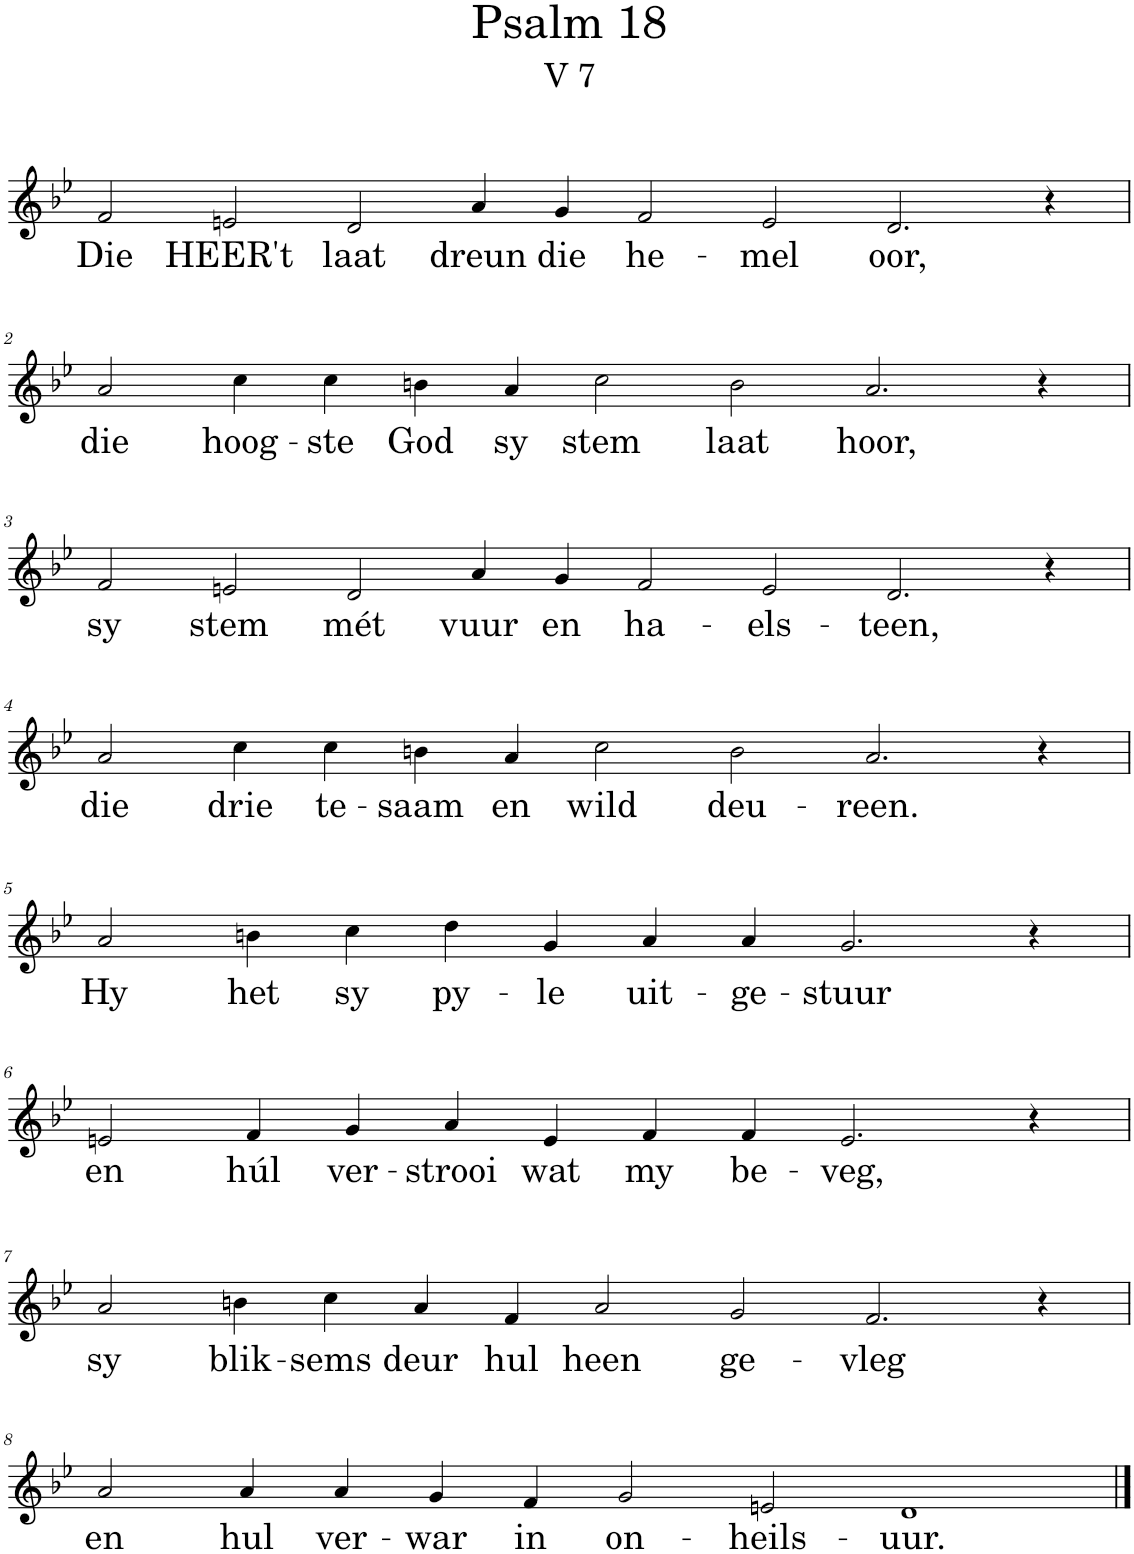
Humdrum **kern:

**kern	**text
*part1	*part1
*staff1	*staff1
*I"Pipe Organ	*
*I'Org.	*
*clefG2	*
*k[b-e-]	*
*M16/4	*
=1	=1
!	!LO:LY:b
2f/	Die
!	!LO:LY:b
2en/	HEER't
!	!LO:LY:b
2d/	laat
!	!LO:LY:b
4a/	dreun
!	!LO:LY:b
4g/	die
!	!LO:LY:b
2f/	he-
!	!LO:LY:b
2e/	-mel
!	!LO:LY:b
2.d/	oor,
4r	.
!!LO:LB:g=z
=2	=2
*M14/4	*
!	!LO:LY:b
2a/	die
!	!LO:LY:b
4cc\	hoog-
!	!LO:LY:b
4cc\	-ste
!	!LO:LY:b
4bn\	God
!	!LO:LY:b
4a/	sy
!	!LO:LY:b
2cc\	stem
!	!LO:LY:b
2b\	laat
!	!LO:LY:b
2.a/	hoor,
4r	.
!!LO:LB:g=z
=3	=3
*M16/4	*
!	!LO:LY:b
2f/	sy
!	!LO:LY:b
2en/	stem
!	!LO:LY:b
2d/	mét
!	!LO:LY:b
4a/	vuur
!	!LO:LY:b
4g/	en
!	!LO:LY:b
2f/	ha-
!	!LO:LY:b
2e/	-els-
!	!LO:LY:b
2.d/	-teen,
4r	.
!!LO:LB:g=z
=4	=4
*M14/4	*
!	!LO:LY:b
2a/	die
!	!LO:LY:b
4cc\	drie
!	!LO:LY:b
4cc\	te-
!	!LO:LY:b
4bn\	-saam
!	!LO:LY:b
4a/	en
!	!LO:LY:b
2cc\	wild
!	!LO:LY:b
2b\	deu-
!	!LO:LY:b
2.a/	-reen.
4r	.
!!LO:LB:g=z
=5	=5
*M12/4	*
!	!LO:LY:b
2a/	Hy
!	!LO:LY:b
4bn\	het
!	!LO:LY:b
4cc\	sy
!	!LO:LY:b
4dd\	py-
!	!LO:LY:b
4g/	-le
!	!LO:LY:b
4a/	uit-
!	!LO:LY:b
4a/	-ge-
!	!LO:LY:b
2.g/	-stuur
4r	.
!!LO:LB:g=z
=6	=6
!	!LO:LY:b
2en/	en
!	!LO:LY:b
4f/	húl
!	!LO:LY:b
4g/	ver-
!	!LO:LY:b
4a/	-strooi
!	!LO:LY:b
4e/	wat
!	!LO:LY:b
4f/	my
!	!LO:LY:b
4f/	be-
!	!LO:LY:b
2.e/	-veg,
4r	.
!!LO:LB:g=z
=7	=7
*M14/4	*
!	!LO:LY:b
2a/	sy
!	!LO:LY:b
4bn\	blik-
!	!LO:LY:b
4cc\	-sems
!	!LO:LY:b
4a/	deur
!	!LO:LY:b
4f/	hul
!	!LO:LY:b
2a/	heen
!	!LO:LY:b
2g/	ge-
!	!LO:LY:b
2.f/	-vleg
4r	.
!!LO:LB:g=z
=8	=8
!	!LO:LY:b
2a/	en
!	!LO:LY:b
4a/	hul
!	!LO:LY:b
4a/	ver-
!	!LO:LY:b
4g/	-war
!	!LO:LY:b
4f/	in
!	!LO:LY:b
2g/	on-
!	!LO:LY:b
2en/	-heils-
!	!LO:LY:b
1d	-uur.
==	==
*-	*-
